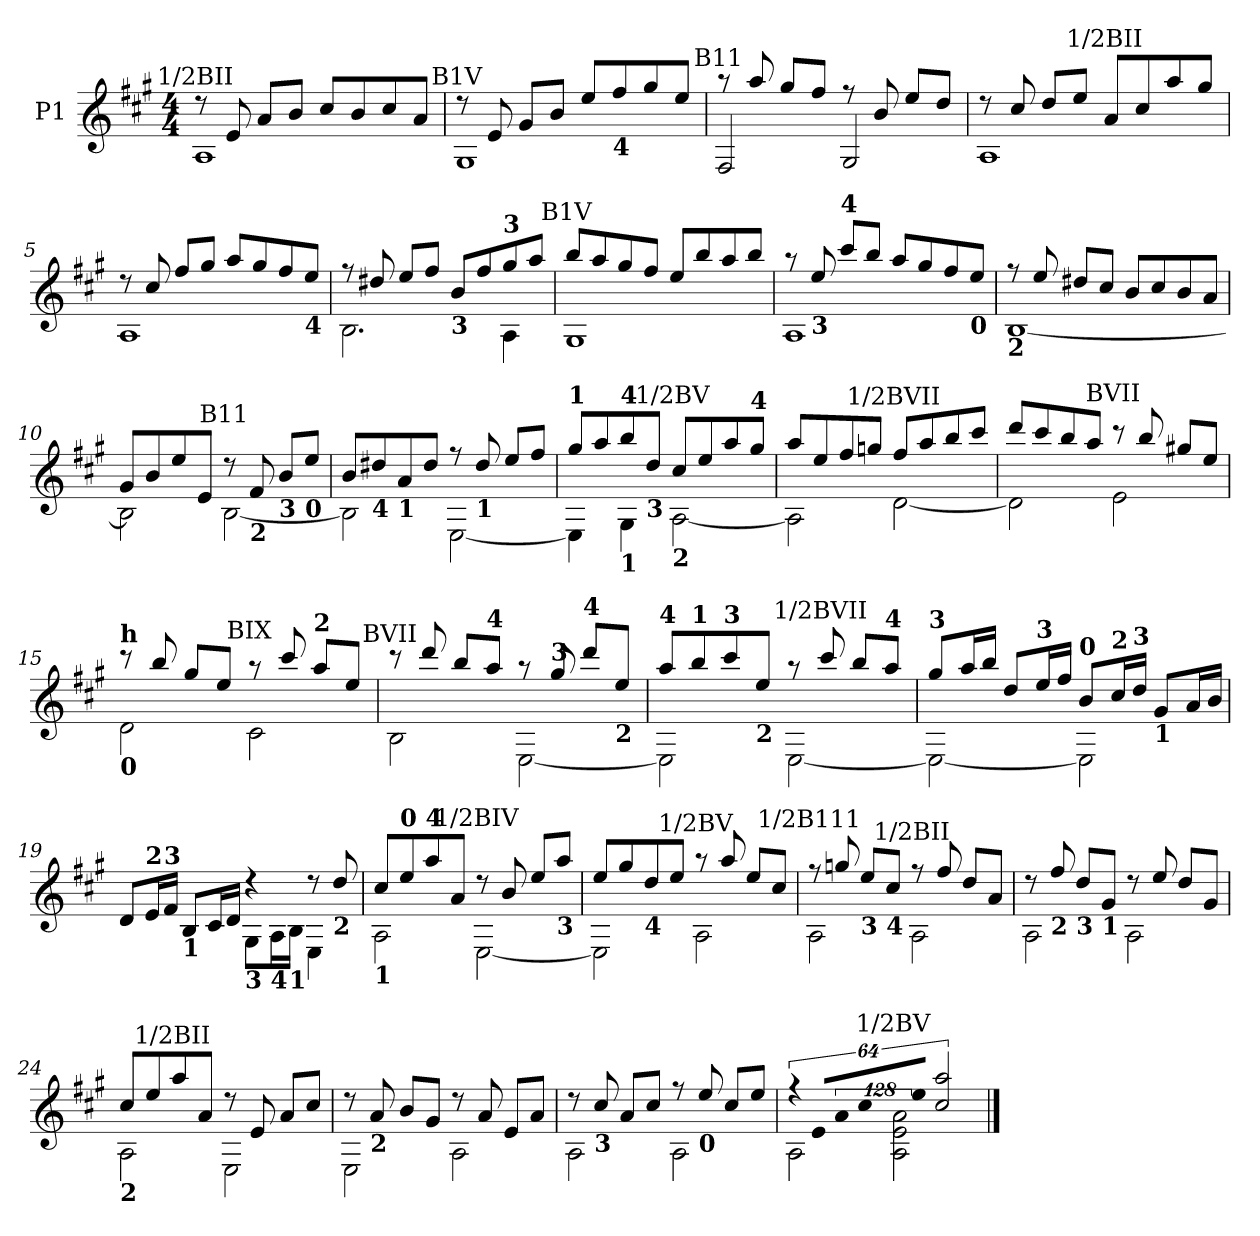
**kern
*part1
*staff1
*I"P1
!!LO:PB:g=z
*clefG2
*ITrd7c12
*k[f#c#g#]
*A:
*M4/4
*MM92
=1
*^
!LO:TX:a:cj:t=1/2BII	!
8r	1AAi
8Ei/	.
8Ai/L	.
8Bi/J	.
8c#i/L	.
8Bi/	.
8c#i/	.
8Ai/J	.
=2	=2
!LO:TX:a:cj:t=B1V	!
8r	1GG#i
8Ei/	.
8G#i/L	.
8Bi/J	.
8ei/L	.
!LO:TX:b:B:t=4	!
8f#i/	.
8g#i/	.
8ei/J	.
=3	=3
!LO:TX:a:cj:t=B11	!
8r	2FF#i/
8ai/	.
8g#i/L	.
8f#i/J	.
8r	2GG#i/
8Bi/	.
8ei/L	.
8di/J	.
=4	=4
8r	1AAi
8c#i/	.
8di/L	.
8ei/J	.
!LO:TX:a:cj:t=1/2BII	!
8Ai/L	.
8c#i/	.
8ai/	.
8g#i/J	.
!!LO:LB:g=z	!!
=5	=5
8r	1AAi
8c#i/	.
8f#i/L	.
8g#i/J	.
8ai/L	.
8g#i/	.
8f#i/	.
!LO:TX:b:B:t=4	!
8ei/J	.
=6	=6
8r	2.BBi\
8d#Xi/	.
8ei/L	.
8f#i/J	.
!LO:TX:b:B:t=3	!
8Bi/L	.
8f#i/	.
!LO:TX:B:t=3	!
8g#i/	4AAi\
8ai/J	.
=7	=7
!LO:TX:a:cj:t=B1V	!
8bi/L	1GG#i
8ai/	.
8g#i/	.
8f#i/J	.
8ei/L	.
8bi/	.
8ai/	.
8bi/J	.
=8	=8
8r	1AAi
!LO:TX:b:B:t=3	!
8ei/	.
!LO:TX:a:B:t=4	!
8cc#i/L	.
8bi/J	.
8ai/L	.
8g#i/	.
8f#i/	.
!LO:TX:b:B:t=0	!
8ei/J	.
!!LO:LB:g=z	!!
=9	=9
!LO:TX:b:B:t=2	!
8r	[1BBi
8ei/	.
8d#Xi/L	.
8c#i/J	.
8Bi/L	.
8c#i/	.
8Bi/	.
8Ai/J	.
=10	=10
8G#i/L	2BBi\]
8Bi/	.
8ei/	.
8Ei/J	.
!LO:TX:a:cj:t=B11	!
8r	[2BBi\
!LO:TX:b:B:t=2	!
8F#i/	.
!LO:TX:b:B:t=3	!
8Bi/L	.
!LO:TX:b:B:t=0	!
8ei/J	.
=11	=11
8Bi/L	2BBi\]
!LO:TX:b:B:t=4	!
8d#Xi/	.
!LO:TX:b:B:t=1	!
8Ai/	.
8d#i/J	.
8r	[2EEi\
!LO:TX:b:B:t=1	!
8d#i/	.
8ei/L	.
8f#i/J	.
=12	=12
!LO:TX:B:t=1	!
8g#i/L	4EEi\]
8ai/	.
!LO:TX:a:B:t=4	!
!LO:TX:b:B:t=1	!
8bi/	4GG#i\
!LO:TX:b:B:t=3	!
8di/J	.
!LO:TX:b:B:t=2	!
!LO:TX:a:cj:t=1/2BV	!
8c#i/L	[2AAi\
8ei/	.
8ai/	.
!LO:TX:B:t=4	!
8g#i/J	.
!!LO:LB:g=z	!!
=13	=13
8ai/L	2AAi\]
8ei/	.
8f#i/	.
8gni/J	.
!LO:TX:a:cj:t=1/2BVII	!
8f#i/L	[2Di\
8ai/	.
8bi/	.
8cc#i/J	.
=14	=14
8ddi/L	2Di\]
8cc#i/	.
8bi/	.
8ai/J	.
!LO:TX:a:cj:t=BVII	!
8r	2Ei\
8bi/	.
8g#Xi/L	.
8ei/J	.
=15	=15
!LO:TX:a:B:t=h	!
!LO:TX:b:B:t=0	!
8r	2Di\
8bi/	.
8g#i/L	.
8ei/J	.
!LO:TX:a:cj:t=BIX	!
8r	2C#i\
8cc#i/	.
!LO:TX:a:B:t=2	!
8ai/L	.
8ei/J	.
=16	=16
!LO:TX:a:cj:t=BVII	!
8r	2BBi\
8ddi/	.
8bi/L	.
!LO:TX:a:B:t=4	!
8ai/J	.
8r	[2EEi\
!LO:TX:B:t=3	!
8g#i/	.
!LO:TX:a:B:t=4	!
8ddi/L	.
!LO:TX:b:B:t=2	!
8ei/J	.
!!LO:LB:g=z	!!
=17	=17
!LO:TX:a:B:t=4	!
8ai/L	2EEi\]
!LO:TX:a:B:t=1	!
8bi/	.
!LO:TX:a:B:t=3	!
8cc#i/	.
!LO:TX:b:B:t=2	!
8ei/J	.
8r	[2EEi\
!LO:TX:a:cj:t=1/2BVII	!
8cc#i/	.
8bi/L	.
!LO:TX:a:B:t=4	!
8ai/J	.
=18	=18
!LO:TX:B:t=3	!
8g#i/L	2EEi\_
16ai/L	.
16bi/JJ	.
8di/L	.
!LO:TX:B:t=3	!
16ei/L	.
16f#i/JJ	.
!LO:TX:a:B:t=0	!
8Bi/L	2EEi\]
!LO:TX:a:B:t=2	!
16c#i/L	.
!LO:TX:a:B:t=3	!
16di/JJ	.
!LO:TX:b:B:t=1	!
8G#i/L	.
16Ai/L	.
16Bi/JJ	.
=19	=19
8Di/L	2ryy
!LO:TX:a:B:t=2	!
16Ei/L	.
!LO:TX:a:B:t=3	!
16F#i/JJ	.
!LO:TX:b:B:t=1	!
8BBi/L	.
16C#i/L	.
16Di/JJ	.
!LO:TX:b:B:t=3	!
4r	8GG#i\L
!	!LO:TX:b:B:t=4
.	16AAi\L
!	!LO:TX:b:B:t=1
.	16BBi\JJ
8r	4EEi\
!LO:TX:b:B:t=2	!
8di/	.
=20	=20
!LO:TX:b:B:t=1	!
8c#i/L	2AAi\
!LO:TX:B:t=0	!
8ei/	.
!LO:TX:a:B:t=4	!
8ai/	.
8Ai/J	.
!LO:TX:a:cj:t=1/2BIV	!
8r	[2EEi\
8Bi/	.
8ei/L	.
!LO:TX:b:B:t=3	!
8ai/J	.
!!LO:LB:g=z	!!
=21	=21
8ei/L	2EEi\]
8g#i/	.
!LO:TX:b:B:t=4	!
8di/	.
8ei/J	.
!LO:TX:a:cj:t=1/2BV	!
8r	2AAi\
8ai/	.
8ei/L	.
8c#i/J	.
=22	=22
!LO:TX:a:cj:t=1/2B111	!
8r	2AAi\
8gni/	.
!LO:TX:b:B:t=3	!
8ei/L	.
!LO:TX:b:B:t=4	!
8c#i/J	.
!LO:TX:a:cj:t=1/2BII	!
8r	2AAi\
8f#i/	.
8di/L	.
8Ai/J	.
=23	=23
8r	2AAi\
!LO:TX:b:B:t=2	!
8f#i/	.
!LO:TX:b:B:t=3	!
8di/L	.
!LO:TX:b:B:t=1	!
8G#i/J	.
8r	2AAi\
8ei/	.
8di/L	.
8G#i/J	.
!!LO:LB:g=z	!!
=24	=24
!LO:TX:b:B:t=2	!
8c#i/L	2AAi\
8ei/	.
!LO:TX:a:cj:t=1/2BII	!
8ai/	.
8Ai/J	.
8r	2EEi\
8Ei/	.
8Ai/L	.
8c#i/J	.
=25	=25
8r	2EEi\
!LO:TX:b:B:t=2	!
8Ai/	.
8Bi/L	.
8G#i/J	.
8r	2AAi\
8Ai/	.
8Ei/L	.
8Ai/J	.
=26	=26
8r	2AAi\
!LO:TX:b:B:t=3	!
8c#i/	.
8Ai/L	.
8c#i/J	.
8r	2AAi\
!LO:TX:b:B:t=0	!
8ei/	.
8c#i/L	.
8ei/J	.
=27	=27
!LO:N:vis=8	!
512%51r	2AAi\
!LO:N:vis=8	!
512%51Ei/L	.
!LO:N:vis=8	!
1024%103Ai/	.
!LO:N:vis=8	!
512%51c#i/	.
!LO:N:vis=8	!
1024%103ei/J	.
!LO:TX:a:cj:t=1/2BV	!
2c#i/ 2ai	2AAi\ 2Ei 2Ai
*v	*v
==
*-
